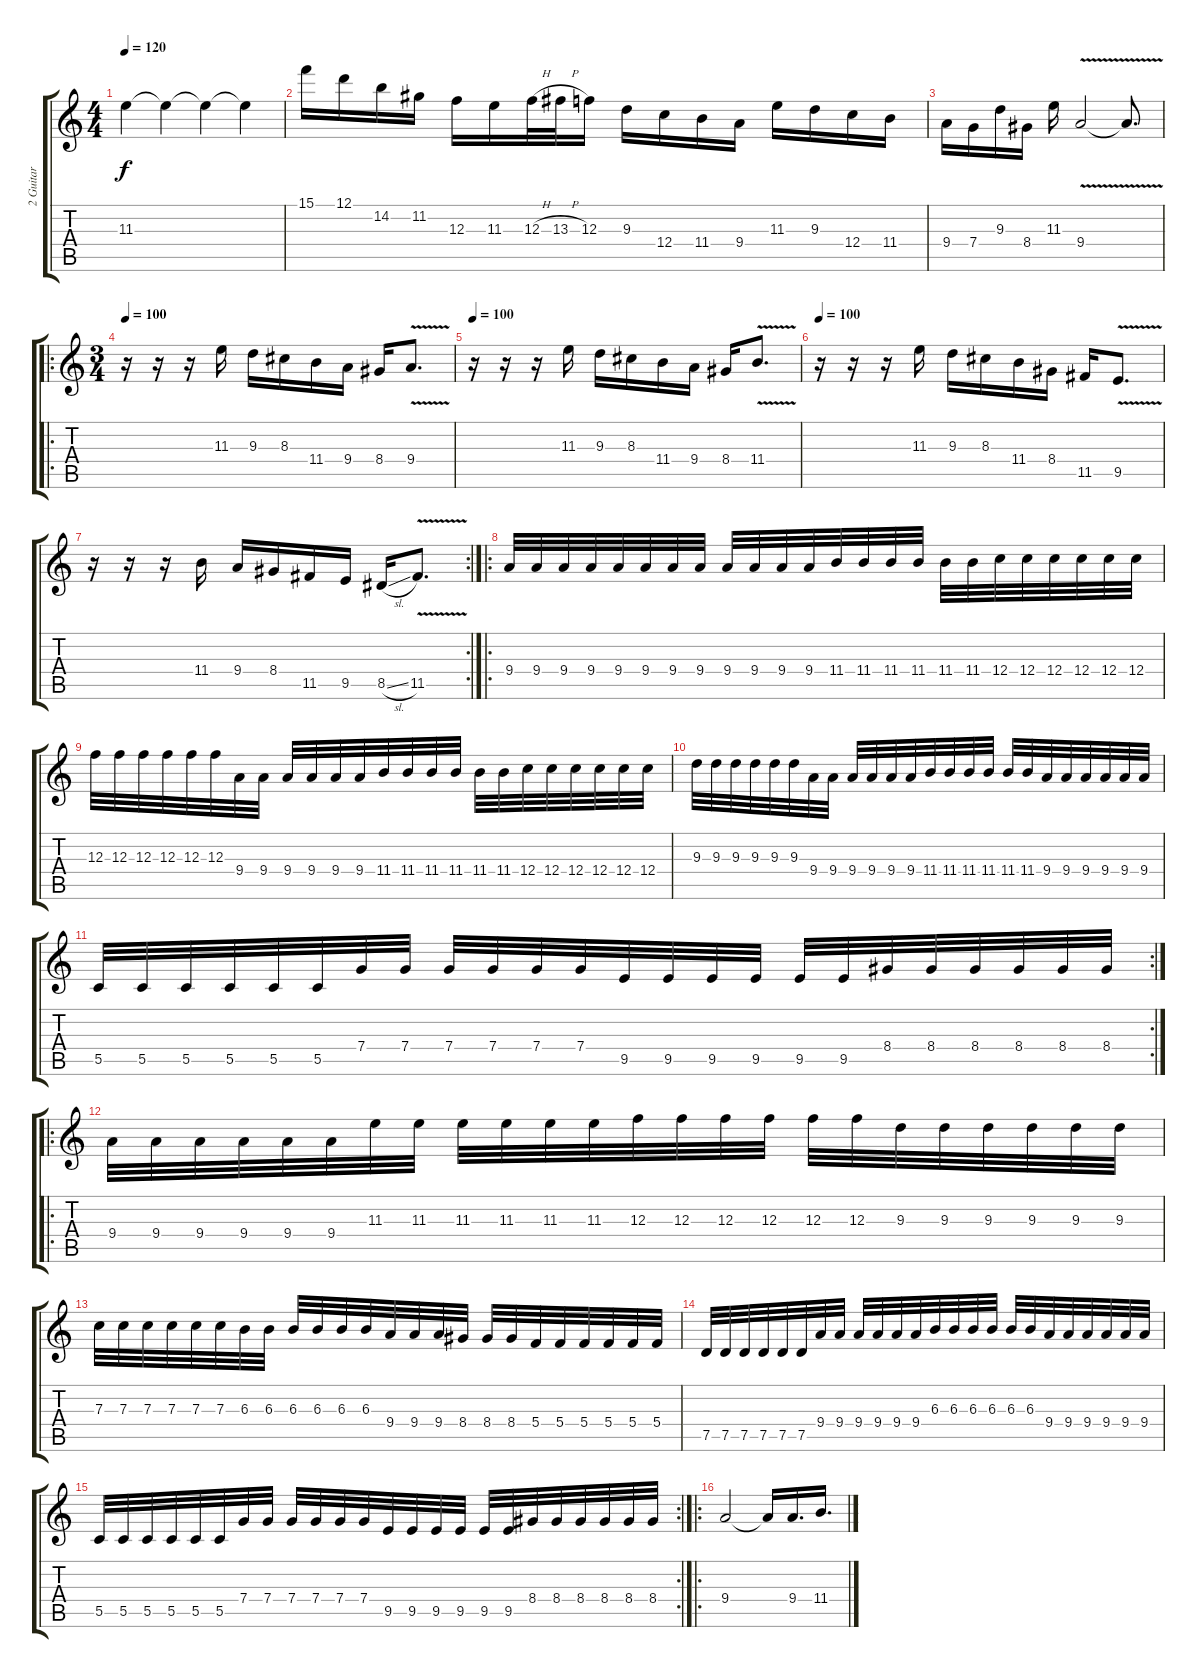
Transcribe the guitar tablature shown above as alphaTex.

\track ("2 Guitar" "2 Guitar") {instrument distortionguitar}
\staff {score tabs}
\tuning (D4 A3 F3 C3 G2 D2) {hide}
\ts (4 4)
\tempo 120
\clef g2
\ks c
11.3{t}.4{dy f} 11.3{t}.4 11.3{t}.4 11.3{t}.4 |
15.1.16 12.1.16 14.2.16 11.2.16 12.3.16 11.3.16 12.3{h}.32 13.3{h}.32 12.3.16 9.3.16 12.4.16 11.4.16 9.4.16 11.3.16 9.3.16 12.4.16 11.4.16 |
9.4.16 7.4.16 9.3.16 8.4.16 11.3.16 9.4{v}.2 9.4{t}.8{d} |
\ro
\ts (3 4)
\tempo 100
r.16 r.16 r.16 11.3.16 9.3.16 8.3.16 11.4.16 9.4.16 8.4.16 9.4{v}.8{d} |
\tempo 100
r.16 r.16 r.16 11.3.16 9.3.16 8.3.16 11.4.16 9.4.16 8.4.16 11.4{v}.8{d} |
\tempo 100
r.16 r.16 r.16 11.3.16 9.3.16 8.3.16 11.4.16 8.4.16 11.5.16 9.5{v}.8{d} |
\rc 2
r.16 r.16 r.16 11.4.16 9.4.16 8.4.16 11.5.16 9.5.16 8.5{sl}.16 11.5{v}.8{d} |
\ro
9.4.32 9.4.32 9.4.32 9.4.32 9.4.32 9.4.32 9.4.32 9.4.32 9.4.32 9.4.32 9.4.32 9.4.32 11.4.32 11.4.32 11.4.32 11.4.32 11.4.32 11.4.32 12.4.32 12.4.32 12.4.32 12.4.32 12.4.32 12.4.32 |
12.3.32 12.3.32 12.3.32 12.3.32 12.3.32 12.3.32 9.4.32 9.4.32 9.4.32 9.4.32 9.4.32 9.4.32 11.4.32 11.4.32 11.4.32 11.4.32 11.4.32 11.4.32 12.4.32 12.4.32 12.4.32 12.4.32 12.4.32 12.4.32 |
9.3.32 9.3.32 9.3.32 9.3.32 9.3.32 9.3.32 9.4.32 9.4.32 9.4.32 9.4.32 9.4.32 9.4.32 11.4.32 11.4.32 11.4.32 11.4.32 11.4.32 11.4.32 9.4.32 9.4.32 9.4.32 9.4.32 9.4.32 9.4.32 |
\rc 2
5.5.32 5.5.32 5.5.32 5.5.32 5.5.32 5.5.32 7.4.32 7.4.32 7.4.32 7.4.32 7.4.32 7.4.32 9.5.32 9.5.32 9.5.32 9.5.32 9.5.32 9.5.32 8.4.32 8.4.32 8.4.32 8.4.32 8.4.32 8.4.32 |
\ro
9.4.32 9.4.32 9.4.32 9.4.32 9.4.32 9.4.32 11.3.32 11.3.32 11.3.32 11.3.32 11.3.32 11.3.32 12.3.32 12.3.32 12.3.32 12.3.32 12.3.32 12.3.32 9.3.32 9.3.32 9.3.32 9.3.32 9.3.32 9.3.32 |
7.3.32 7.3.32 7.3.32 7.3.32 7.3.32 7.3.32 6.3.32 6.3.32 6.3.32 6.3.32 6.3.32 6.3.32 9.4.32 9.4.32 9.4.32 8.4.32 8.4.32 8.4.32 5.4.32 5.4.32 5.4.32 5.4.32 5.4.32 5.4.32 |
7.5.32 7.5.32 7.5.32 7.5.32 7.5.32 7.5.32 9.4.32 9.4.32 9.4.32 9.4.32 9.4.32 9.4.32 6.3.32 6.3.32 6.3.32 6.3.32 6.3.32 6.3.32 9.4.32 9.4.32 9.4.32 9.4.32 9.4.32 9.4.32 |
\rc 2
5.5.32 5.5.32 5.5.32 5.5.32 5.5.32 5.5.32 7.4.32 7.4.32 7.4.32 7.4.32 7.4.32 7.4.32 9.5.32 9.5.32 9.5.32 9.5.32 9.5.32 9.5.32 8.4.32 8.4.32 8.4.32 8.4.32 8.4.32 8.4.32 |
\ro
9.4.2 9.4{t}.16 9.4.16{d} 11.4.16{d}
